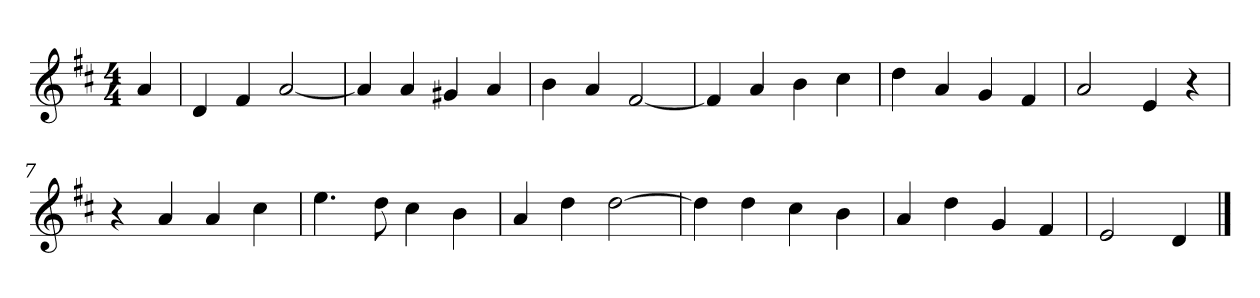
**kern
*part1
*staff1
*k[f#c#]
*M4/4
*MM120
=
4a
=1
4d
4f#
[2a
=2
4a]
4a
4g#X
4a
=3
4b
4a
[2f#
=4
4f#]
4a
4b
4cc#
=5
4dd
4a
4g
4f#
=6
2a
4e
4r
=7
4r
4a
4a
4cc#
=8
4.ee
8dd
4cc#
4b
=9
4a
4dd
[2dd
=10
4dd]
4dd
4cc#
4b
=11
4a
4dd
4g
4f#
=12
2e
4d
==
*-
